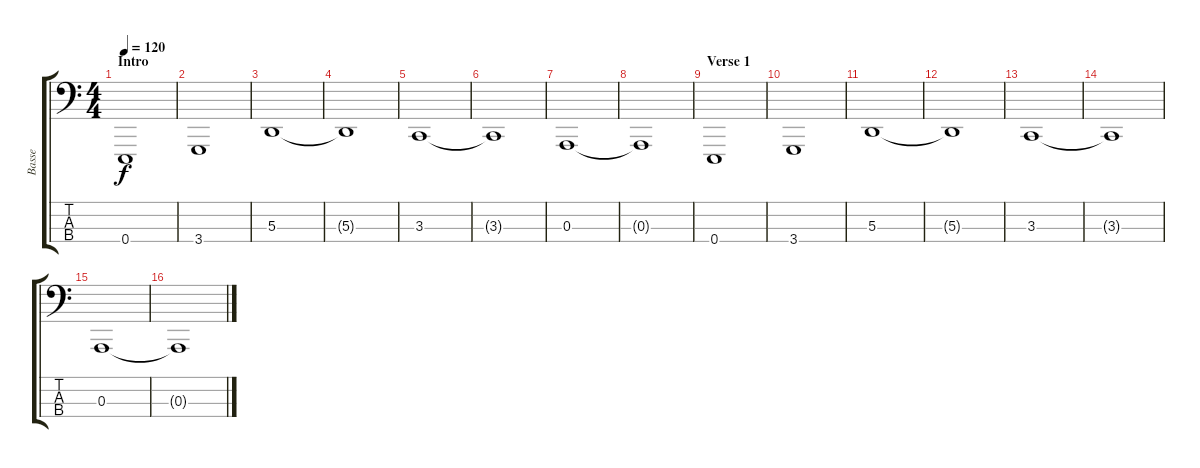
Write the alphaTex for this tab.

\track ("Basse" "Basse") {instrument lead8bassandlead}
\staff {score tabs}
\tuning (G2 D2 A1 E1) {hide}
\ts (4 4)
\section ("" "Intro")
\tempo 120
\clef f4
\ks c
0.4.1{dy f instrument lead8bassandlead} |
3.4.1 |
5.3.1 |
5.3{t}.1 |
3.3.1 |
3.3{t}.1 |
0.3.1 |
0.3{t}.1 |
\section ("" "Verse 1")
0.4.1 |
3.4.1 |
5.3.1 |
5.3{t}.1 |
3.3.1 |
3.3{t}.1 |
0.3.1 |
0.3{t}.1
